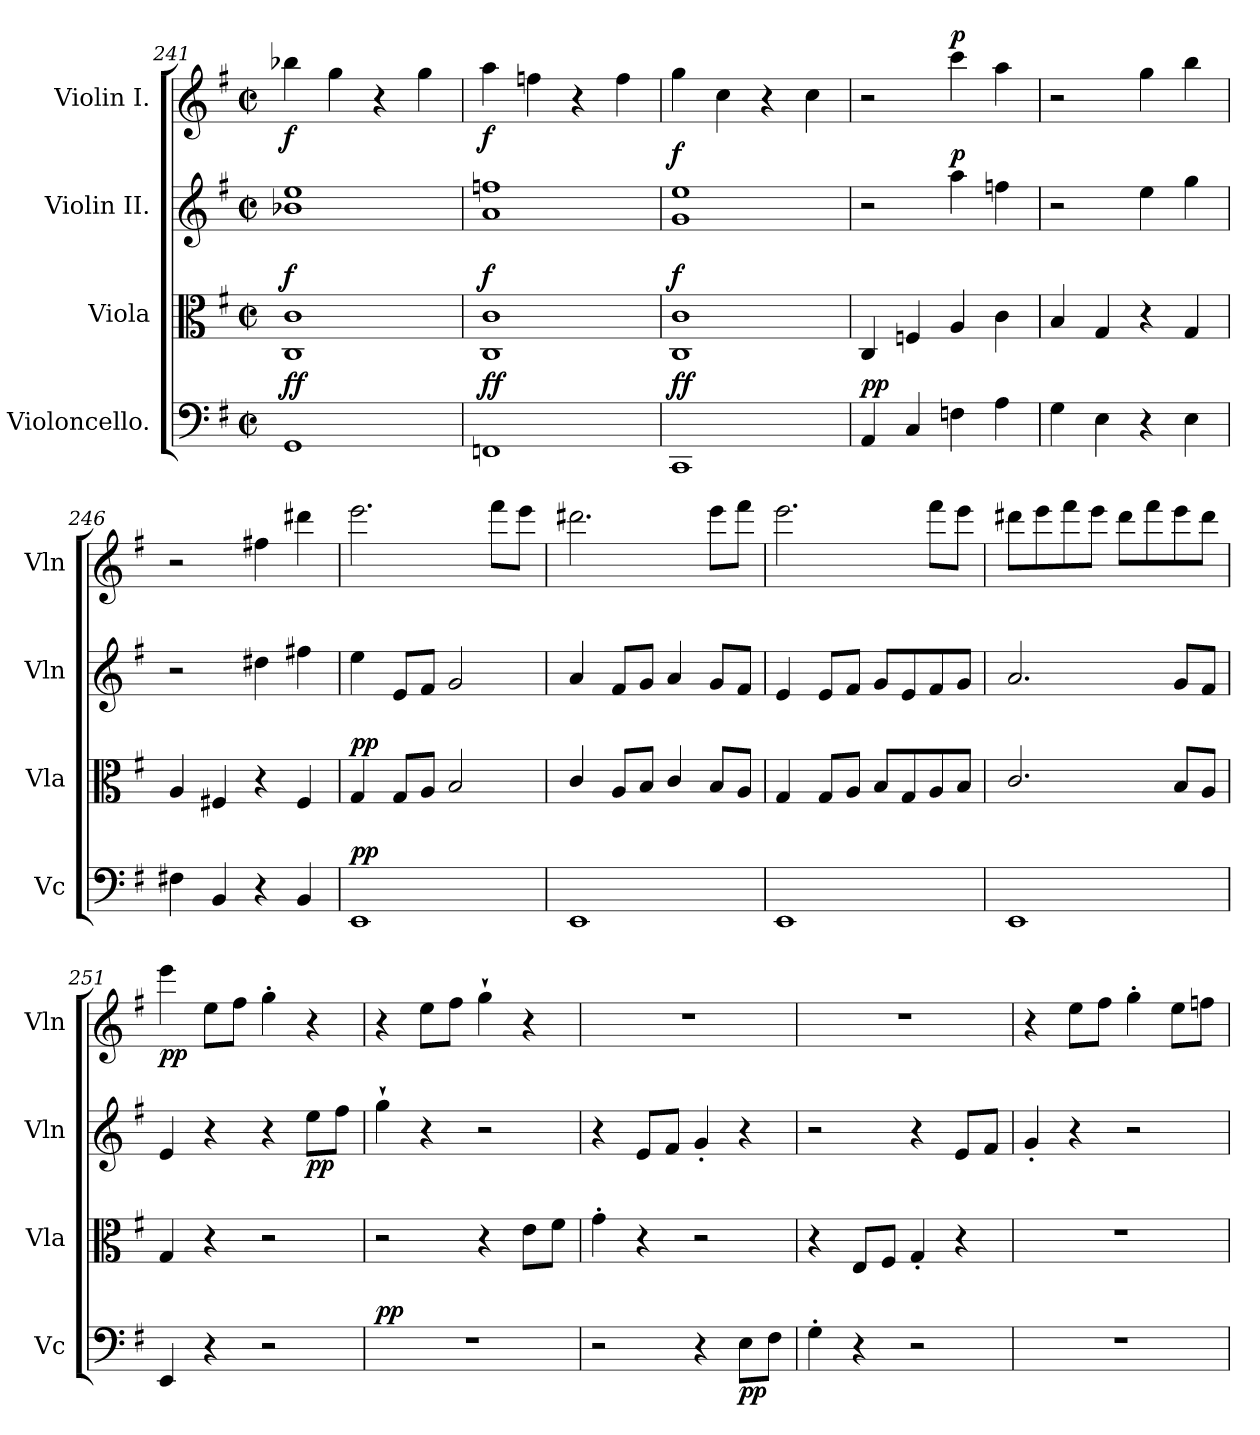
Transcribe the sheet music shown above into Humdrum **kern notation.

**kern	**dynam	**kern	**dynam	**kern	**dynam	**kern	**dynam
*part4	*part4	*part3	*part3	*part2	*part2	*part1	*part1
*staff4	*staff4	*staff3	*staff3	*staff2	*staff2	*staff1	*staff1
*I"Violoncello.	*	*I"Viola	*	*I"Violin II.	*	*I"Violin I.	*
*I'Vc	*	*I'Vla	*	*I'Vln	*	*I'Vln	*
*clefF4	*	*clefC3	*	*clefG2	*	*clefG2	*
*k[f#]	*	*k[f#]	*	*k[f#]	*	*k[f#]	*
*M2/2	*	*M2/2	*	*M2/2	*	*M2/2	*
*met(c|)	*	*met(c|)	*	*met(c|)	*	*met(c|)	*
=241	=241	=241	=241	=241	=241	=241	=241
!	!LO:DY:b	!	!	!	!	!	!
!	!LO:DY:n=1:a	!	!LO:DY:a	!	!	!	!LO:DY:b
1GG	f f	1C 1c	f	1b-X 1ee	.	4bb-X\	f
.	.	.	.	.	.	4gg\	.
.	.	.	.	.	.	4r	.
.	.	.	.	.	.	4gg\	.
=242	=242	=242	=242	=242	=242	=242	=242
!	!LO:DY:a	!	!	!	!	!	!
!	!LO:DY:n=1:b	!	!LO:DY:a	!	!	!	!LO:DY:b
1FFn	f f	1C 1c	f	1a 1ffn	.	4aa\	f
.	.	.	.	.	.	4ffn\	.
.	.	.	.	.	.	4r	.
.	.	.	.	.	.	4ff\	.
=243	=243	=243	=243	=243	=243	=243	=243
!	!LO:DY:a	!	!	!	!	!	!
!	!LO:DY:n=1:b	!	!LO:DY:a	!	!LO:DY:a	!	!
1CC	f f	1C 1c	f	1g 1ee	f	4gg\	.
.	.	.	.	.	.	4cc\	.
.	.	.	.	.	.	4r	.
.	.	.	.	.	.	4cc\	.
=244	=244	=244	=244	=244	=244	=244	=244
!	!LO:DY:b	!	!	!	!	!	!
!	!LO:DY:n=1:a	!	!	!	!	!	!
4AA/	p p	4C/	.	2r	.	2r	.
4C/	.	4Fn/	.	.	.	.	.
!	!	!	!	!	!LO:DY:a	!	!LO:DY:a
4Fn\	.	4A/	.	4aa\	p	4ccc\	p
4A\	.	4c\	.	4ffn\	.	4aa\	.
=245	=245	=245	=245	=245	=245	=245	=245
4G\	.	4B/	.	2r	.	2r	.
4E\	.	4G/	.	.	.	.	.
4r	.	4r	.	4ee\	.	4gg\	.
4E\	.	4G/	.	4gg\	.	4bb\	.
=246	=246	=246	=246	=246	=246	=246	=246
4F#X\	.	4A/	.	2r	.	2r	.
4BB/	.	4F#X/	.	.	.	.	.
4r	.	4r	.	4dd#X\	.	4ff#X\	.
4BB/	.	4F#/	.	4ff#X\	.	4ddd#X\	.
=247	=247	=247	=247	=247	=247	=247	=247
!	!LO:DY:a	!	!LO:DY:a	!	!	!	!
1EE	pp	4G/	pp	4ee\	.	2.eee\	.
.	.	8G/L	.	8e/L	.	.	.
.	.	8A/J	.	8f#/J	.	.	.
.	.	2B/	.	2g/	.	.	.
.	.	.	.	.	.	8fff#\L	.
.	.	.	.	.	.	8eee\J	.
=248	=248	=248	=248	=248	=248	=248	=248
1EE	.	4c/	.	4a/	.	2.ddd#X\	.
.	.	8A/L	.	8f#/L	.	.	.
.	.	8B/J	.	8g/J	.	.	.
.	.	4c/	.	4a/	.	.	.
.	.	8B/L	.	8g/L	.	8eee\L	.
.	.	8A/J	.	8f#/J	.	8fff#\J	.
=249	=249	=249	=249	=249	=249	=249	=249
1EE	.	4G/	.	4e/	.	2.eee\	.
.	.	8G/L	.	8e/L	.	.	.
.	.	8A/J	.	8f#/J	.	.	.
.	.	8B/L	.	8g/L	.	.	.
.	.	8G/	.	8e/	.	.	.
.	.	8A/	.	8f#/	.	8fff#\L	.
.	.	8B/J	.	8g/J	.	8eee\J	.
=250	=250	=250	=250	=250	=250	=250	=250
1EE	.	2.c/	.	2.a/	.	8ddd#X\L	.
.	.	.	.	.	.	8eee\	.
.	.	.	.	.	.	8fff#\	.
.	.	.	.	.	.	8eee\J	.
.	.	.	.	.	.	8ddd#\L	.
.	.	.	.	.	.	8fff#\	.
.	.	8B/L	.	8g/L	.	8eee\	.
.	.	8A/J	.	8f#/J	.	8ddd#\J	.
=251	=251	=251	=251	=251	=251	=251	=251
!	!	!	!	!	!	!	!LO:DY:b
4EE/	.	4G/	.	4e/	.	4eee\	pp
4r	.	4r	.	4r	.	8ee\L	.
.	.	.	.	.	.	8ff#\J	.
2r	.	2r	.	4r	.	4gg'\	.
!	!	!	!	!	!LO:DY:b	!	!
.	.	.	.	8ee\L	pp	4r	.
.	.	.	.	8ff#\J	.	.	.
=252	=252	=252	=252	=252	=252	=252	=252
!	!LO:DY:a	!	!	!	!	!	!
1r	pp	2r	.	4gg''\	.	4r	.
.	.	.	.	4r	.	8ee\L	.
.	.	.	.	.	.	8ff#\J	.
.	.	4r	.	2r	.	4gg''\	.
.	.	8e\L	.	.	.	4r	.
.	.	8f#\J	.	.	.	.	.
=253	=253	=253	=253	=253	=253	=253	=253
2r	.	4g'\	.	4r	.	1r	.
.	.	4r	.	8e/L	.	.	.
.	.	.	.	8f#/J	.	.	.
4r	.	2r	.	4g'/	.	.	.
!	!LO:DY:b	!	!	!	!	!	!
8E\L	pp	.	.	4r	.	.	.
8F#\J	.	.	.	.	.	.	.
=254	=254	=254	=254	=254	=254	=254	=254
4G'\	.	4r	.	2r	.	1r	.
4r	.	8E/L	.	.	.	.	.
.	.	8F#/J	.	.	.	.	.
2r	.	4G'/	.	4r	.	.	.
.	.	4r	.	8e/L	.	.	.
.	.	.	.	8f#/J	.	.	.
=255	=255	=255	=255	=255	=255	=255	=255
1r	.	1r	.	4g'/	.	4r	.
.	.	.	.	4r	.	8ee\L	.
.	.	.	.	.	.	8ff#\J	.
.	.	.	.	2r	.	4gg'\	.
.	.	.	.	.	.	8ee\L	.
.	.	.	.	.	.	8ffn\J	.
=	=	=	=	=	=	=	=
*-	*-	*-	*-	*-	*-	*-	*-
